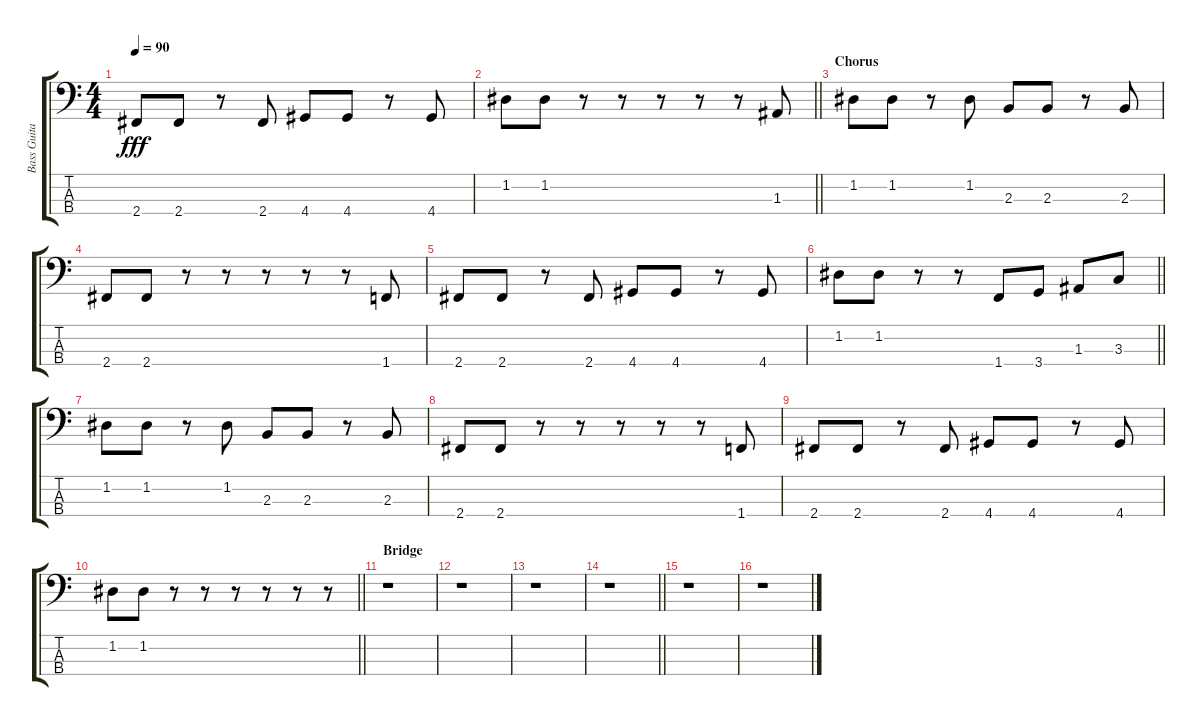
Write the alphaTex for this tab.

\track ("Bass Guitar" "Bass Guita") {instrument electricbassfinger}
\staff {score tabs}
\tuning (G2 D2 A1 E1) {hide}
\ts (4 4)
\tempo 90
\clef f4
\ks c
2.4.8{dy fff} 2.4.8 r.8 2.4.8 4.4.8 4.4.8 r.8 4.4.8 |
\barLineRight lightlight
1.2.8 1.2.8 r.8 r.8 r.8 r.8 r.8 1.3.8 |
\section ("" "Chorus")
1.2.8 1.2.8 r.8 1.2.8 2.3.8 2.3.8 r.8 2.3.8 |
2.4.8 2.4.8 r.8 r.8 r.8 r.8 r.8 1.4.8 |
2.4.8 2.4.8 r.8 2.4.8 4.4.8 4.4.8 r.8 4.4.8 |
\barLineRight lightlight
1.2.8 1.2.8 r.8 r.8 1.4.8 3.4.8 1.3.8 3.3.8 |
1.2.8 1.2.8 r.8 1.2.8 2.3.8 2.3.8 r.8 2.3.8 |
2.4.8 2.4.8 r.8 r.8 r.8 r.8 r.8 1.4.8 |
2.4.8 2.4.8 r.8 2.4.8 4.4.8 4.4.8 r.8 4.4.8 |
\barLineRight lightlight
1.2.8 1.2.8 r.8 r.8 r.8 r.8 r.8 r.8 |
\section ("" "Bridge")
r.1 |
r.1 |
r.1 |
\barLineRight lightlight
r.1 |
r.1 |
r.1
